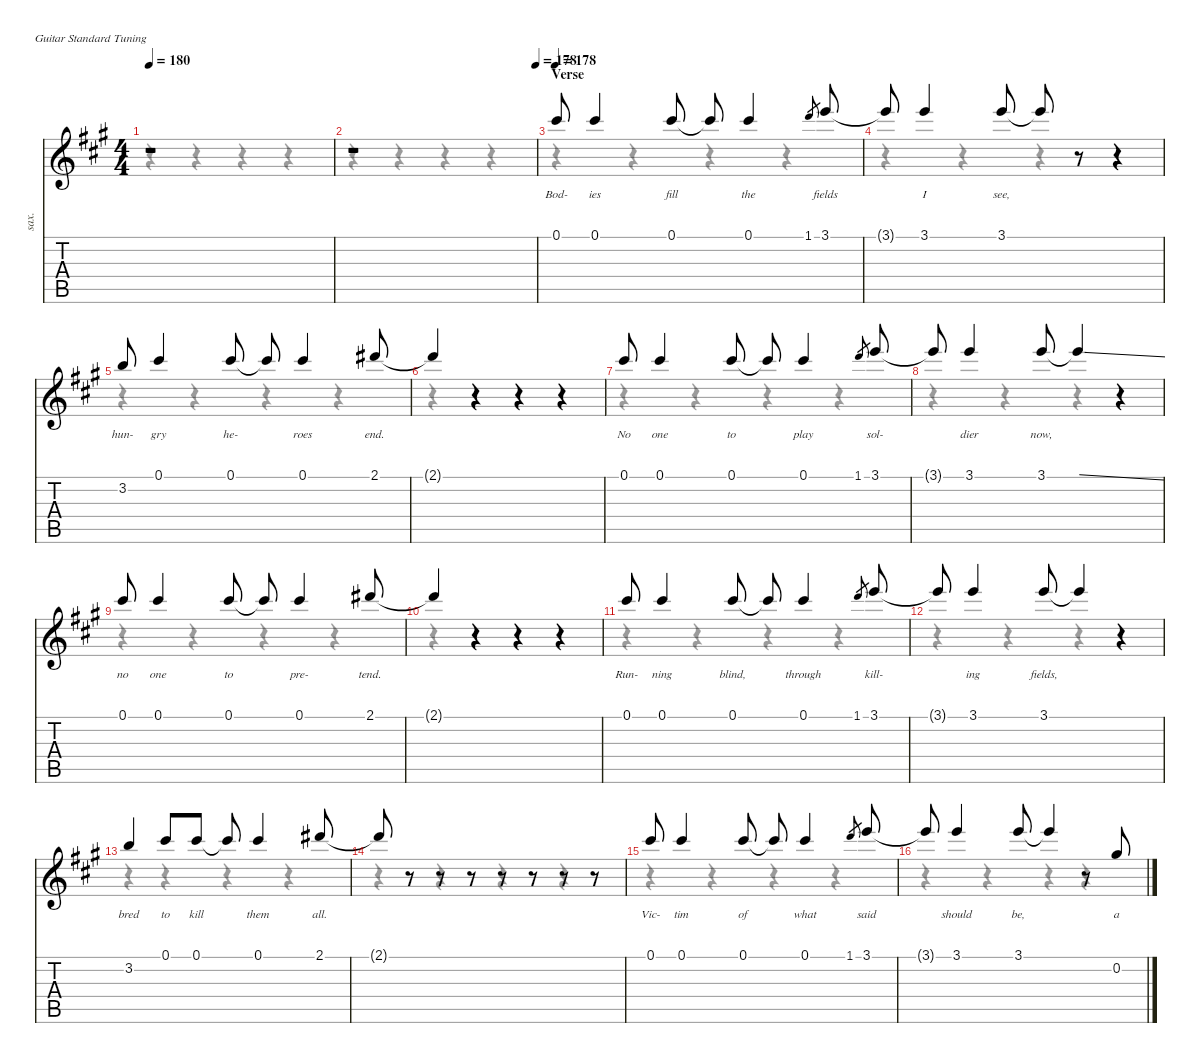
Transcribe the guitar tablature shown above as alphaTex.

\defaultSystemsLayout 4
\hideDynamics
\bracketExtendMode nobrackets
\otherSystemsTrackNameOrientation horizontal
\track ("James Hetfield (Vocals)" "sax.") {instrument baritonesax}
\staff {score tabs}
\tuning (E4 B3 G3 D3 A2 E2)
\displaytranspose 21
\voice
\ts (4 4)
\tempo 180
\clef g2
\ks a
r.1{dy f beam Up} |
\tempo (178 1)
r.1{beam Up} |
\section ("" "Verse")
\tempo 178
0.1{acc #}.8{lyrics (0 "Bod-") lyrics (1 "") lyrics (2 "") lyrics (3 "") lyrics (4 "") beam Up} 0.1{acc #}.4{lyrics (0 "ies") lyrics (1 "") lyrics (2 "") lyrics (3 "") lyrics (4 "") beam Up} 0.1{acc #}.8{lyrics (0 "fill") lyrics (1 "") lyrics (2 "") lyrics (3 "") lyrics (4 "") beam Up} 0.1{t acc #}.8{beam Up} 0.1{acc #}.4{lyrics (0 "the") lyrics (1 "") lyrics (2 "") lyrics (3 "") lyrics (4 "") beam Up} 1.1{acc forcenatural}.8{gr dy mf beam Up} 3.1{acc forcenatural}.8{lyrics (0 "fields") lyrics (1 "") lyrics (2 "") lyrics (3 "") lyrics (4 "") dy f beam Up} |
3.1{t acc forcenatural}.8{beam Up} 3.1{acc forcenatural}.4{lyrics (0 "I") lyrics (1 "") lyrics (2 "") lyrics (3 "") lyrics (4 "") beam Up} 3.1{acc forcenatural}.8{lyrics (0 "see,") lyrics (1 "") lyrics (2 "") lyrics (3 "") lyrics (4 "") beam Up} 3.1{t acc forcenatural}.8{beam Up} r.8{beam Up} r.4{beam Up} |
3.2{acc forcenatural}.8{lyrics (0 "hun-") lyrics (1 "") lyrics (2 "") lyrics (3 "") lyrics (4 "") beam Up} 0.1{acc #}.4{lyrics (0 "gry") lyrics (1 "") lyrics (2 "") lyrics (3 "") lyrics (4 "") beam Up} 0.1{acc #}.8{lyrics (0 "he-") lyrics (1 "") lyrics (2 "") lyrics (3 "") lyrics (4 "") beam Up} 0.1{t acc #}.8{beam Up} 0.1{acc #}.4{lyrics (0 "roes") lyrics (1 "") lyrics (2 "") lyrics (3 "") lyrics (4 "") beam Up} 2.1{acc #}.8{lyrics (0 "end.") lyrics (1 "") lyrics (2 "") lyrics (3 "") lyrics (4 "") beam Up} |
2.1{t acc #}.4{beam Up} r.4{beam Up} r.4{beam Up} r.4{beam Up} |
0.1{acc #}.8{lyrics (0 "No") lyrics (1 "") lyrics (2 "") lyrics (3 "") lyrics (4 "") beam Up} 0.1{acc #}.4{lyrics (0 "one") lyrics (1 "") lyrics (2 "") lyrics (3 "") lyrics (4 "") beam Up} 0.1{acc #}.8{lyrics (0 "to") lyrics (1 "") lyrics (2 "") lyrics (3 "") lyrics (4 "") beam Up} 0.1{t acc #}.8{beam Up} 0.1{acc #}.4{lyrics (0 "play") lyrics (1 "") lyrics (2 "") lyrics (3 "") lyrics (4 "") beam Up} 1.1{acc forcenatural}.8{gr dy mf beam Up} 3.1{acc forcenatural}.8{lyrics (0 "sol-") lyrics (1 "") lyrics (2 "") lyrics (3 "") lyrics (4 "") dy f beam Up} |
3.1{t acc forcenatural}.8{beam Up} 3.1{acc forcenatural}.4{lyrics (0 "dier") lyrics (1 "") lyrics (2 "") lyrics (3 "") lyrics (4 "") beam Up} 3.1{acc forcenatural}.8{lyrics (0 "now,") lyrics (1 "") lyrics (2 "") lyrics (3 "") lyrics (4 "") beam Up} 3.1{ss t acc forcenatural}.4{beam Up} r.4{beam Up} |
0.1{acc #}.8{lyrics (0 "no") lyrics (1 "") lyrics (2 "") lyrics (3 "") lyrics (4 "") beam Up} 0.1{acc #}.4{lyrics (0 "one") lyrics (1 "") lyrics (2 "") lyrics (3 "") lyrics (4 "") beam Up} 0.1{acc #}.8{lyrics (0 "to") lyrics (1 "") lyrics (2 "") lyrics (3 "") lyrics (4 "") beam Up} 0.1{t acc #}.8{beam Up} 0.1{acc #}.4{lyrics (0 "pre-") lyrics (1 "") lyrics (2 "") lyrics (3 "") lyrics (4 "") beam Up} 2.1{acc #}.8{lyrics (0 "tend.") lyrics (1 "") lyrics (2 "") lyrics (3 "") lyrics (4 "") beam Up} |
2.1{t acc #}.4{beam Up} r.4{beam Up} r.4{beam Up} r.4{beam Up} |
0.1{acc #}.8{lyrics (0 "Run-") lyrics (1 "") lyrics (2 "") lyrics (3 "") lyrics (4 "") beam Up} 0.1{acc #}.4{lyrics (0 "ning") lyrics (1 "") lyrics (2 "") lyrics (3 "") lyrics (4 "") beam Up} 0.1{acc #}.8{lyrics (0 "blind,") lyrics (1 "") lyrics (2 "") lyrics (3 "") lyrics (4 "") beam Up} 0.1{t acc #}.8{beam Up} 0.1{acc #}.4{lyrics (0 "through") lyrics (1 "") lyrics (2 "") lyrics (3 "") lyrics (4 "") beam Up} 1.1{acc forcenatural}.8{gr dy mf beam Up} 3.1{acc forcenatural}.8{lyrics (0 "kill-") lyrics (1 "") lyrics (2 "") lyrics (3 "") lyrics (4 "") dy f beam Up} |
3.1{t acc forcenatural}.8{beam Up} 3.1{acc forcenatural}.4{lyrics (0 "ing") lyrics (1 "") lyrics (2 "") lyrics (3 "") lyrics (4 "") beam Up} 3.1{acc forcenatural}.8{lyrics (0 "fields,") lyrics (1 "") lyrics (2 "") lyrics (3 "") lyrics (4 "") beam Up} 3.1{t acc forcenatural}.4{beam Up} r.4{beam Up} |
3.2{acc forcenatural}.4{lyrics (0 "bred") lyrics (1 "") lyrics (2 "") lyrics (3 "") lyrics (4 "") beam Up} 0.1{acc #}.8{lyrics (0 "to") lyrics (1 "") lyrics (2 "") lyrics (3 "") lyrics (4 "") beam Up} 0.1{acc #}.8{lyrics (0 "kill") lyrics (1 "") lyrics (2 "") lyrics (3 "") lyrics (4 "") beam Up} 0.1{t acc #}.8{beam Up} 0.1{acc #}.4{lyrics (0 "them") lyrics (1 "") lyrics (2 "") lyrics (3 "") lyrics (4 "") beam Up} 2.1{acc #}.8{lyrics (0 "all.") lyrics (1 "") lyrics (2 "") lyrics (3 "") lyrics (4 "") beam Up} |
2.1{t acc #}.8{beam Up} r.8{beam Up} r.8{beam Up} r.8{beam Up} r.8{beam Up} r.8{beam Up} r.8{beam Up} r.8{beam Up} |
0.1{acc #}.8{lyrics (0 "Vic-") lyrics (1 "") lyrics (2 "") lyrics (3 "") lyrics (4 "") beam Up} 0.1{acc #}.4{lyrics (0 "tim") lyrics (1 "") lyrics (2 "") lyrics (3 "") lyrics (4 "") beam Up} 0.1{acc #}.8{lyrics (0 "of") lyrics (1 "") lyrics (2 "") lyrics (3 "") lyrics (4 "") beam Up} 0.1{t acc #}.8{beam Up} 0.1{acc #}.4{lyrics (0 "what") lyrics (1 "") lyrics (2 "") lyrics (3 "") lyrics (4 "") beam Up} 1.1{acc forcenatural}.8{gr dy mf beam Up} 3.1{acc forcenatural}.8{lyrics (0 "said") lyrics (1 "") lyrics (2 "") lyrics (3 "") lyrics (4 "") dy f beam Up} |
3.1{t acc forcenatural}.8{beam Up} 3.1{acc forcenatural}.4{lyrics (0 "should") lyrics (1 "") lyrics (2 "") lyrics (3 "") lyrics (4 "") beam Up} 3.1{acc forcenatural}.8{lyrics (0 "be,") lyrics (1 "") lyrics (2 "") lyrics (3 "") lyrics (4 "") beam Up} 3.1{t acc forcenatural}.4{beam Up} r.8{beam Up} 0.2{acc #}.8{lyrics (0 "a") lyrics (1 "") lyrics (2 "") lyrics (3 "") lyrics (4 "") beam Up}
\voice
\clef g2
\ottava regular
\simile none
\ks a
r.4{dy mf beam Down} r.4{beam Down} r.4{beam Down} r.4{beam Down} |
r.4{beam Down} r.4{beam Down} r.4{beam Down} r.4{beam Down} |
r.4{beam Down} r.4{beam Down} r.4{beam Down} r.4{beam Down} |
r.4{beam Down} r.4{beam Down} r.4{beam Down} r.4{beam Down} |
r.4{beam Down} r.4{beam Down} r.4{beam Down} r.4{beam Down} |
r.4{beam Down} r.4{beam Down} r.4{beam Down} r.4{beam Down} |
r.4{beam Down} r.4{beam Down} r.4{beam Down} r.4{beam Down} |
r.4{beam Down} r.4{beam Down} r.4{beam Down} r.4{beam Down} |
r.4{beam Down} r.4{beam Down} r.4{beam Down} r.4{beam Down} |
r.4{beam Down} r.4{beam Down} r.4{beam Down} r.4{beam Down} |
r.4{beam Down} r.4{beam Down} r.4{beam Down} r.4{beam Down} |
r.4{beam Down} r.4{beam Down} r.4{beam Down} r.4{beam Down} |
r.4{beam Down} r.4{beam Down} r.4{beam Down} r.4{beam Down} |
r.4{beam Down} r.4{beam Down} r.4{beam Down} r.4{beam Down} |
r.4{beam Down} r.4{beam Down} r.4{beam Down} r.4{beam Down} |
r.4{beam Down} r.4{beam Down} r.4{beam Down} r.4{beam Down}
